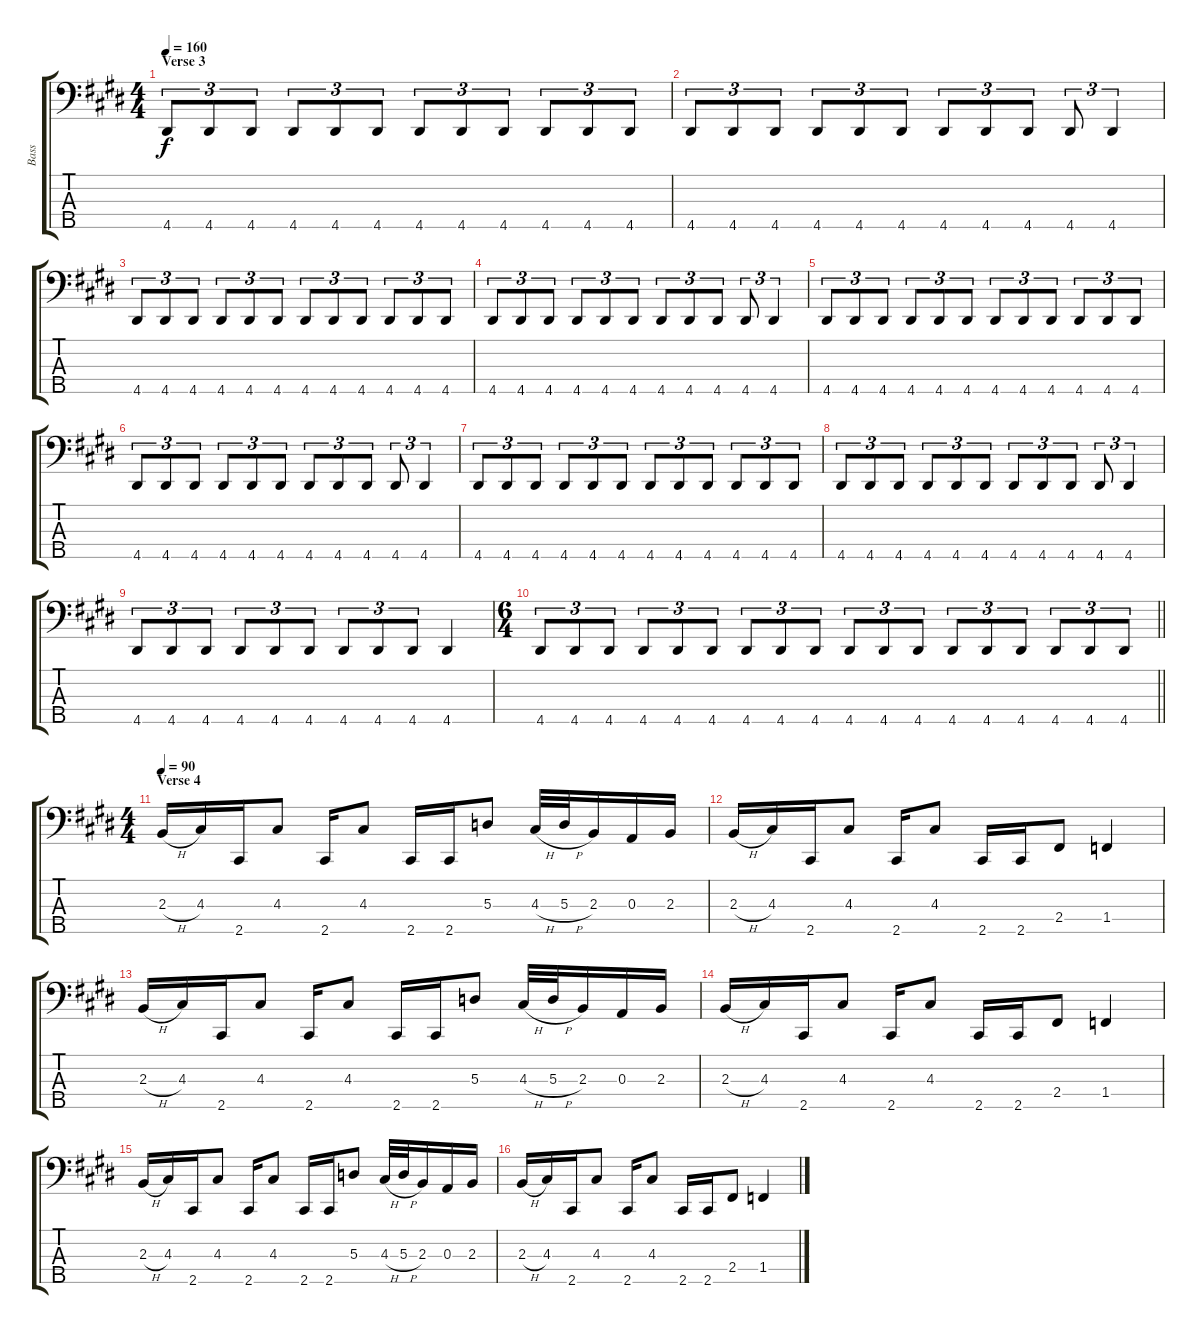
\track ("Bass" "Bass") {instrument electricbassfinger}
\staff {score tabs}
\tuning (G2 D2 A1 E1 B0) {hide}
\ts (4 4)
\section ("" "Verse 3")
\tempo 160
\clef f4
\ks e
4.5.8{tu (3 2) dy f} 4.5.8{tu (3 2)} 4.5.8{tu (3 2)} 4.5.8{tu (3 2)} 4.5.8{tu (3 2)} 4.5.8{tu (3 2)} 4.5.8{tu (3 2)} 4.5.8{tu (3 2)} 4.5.8{tu (3 2)} 4.5.8{tu (3 2)} 4.5.8{tu (3 2)} 4.5.8{tu (3 2)} |
4.5.8{tu (3 2)} 4.5.8{tu (3 2)} 4.5.8{tu (3 2)} 4.5.8{tu (3 2)} 4.5.8{tu (3 2)} 4.5.8{tu (3 2)} 4.5.8{tu (3 2)} 4.5.8{tu (3 2)} 4.5.8{tu (3 2)} 4.5.8{tu (3 2)} 4.5.4{tu (3 2)} |
4.5.8{tu (3 2)} 4.5.8{tu (3 2)} 4.5.8{tu (3 2)} 4.5.8{tu (3 2)} 4.5.8{tu (3 2)} 4.5.8{tu (3 2)} 4.5.8{tu (3 2)} 4.5.8{tu (3 2)} 4.5.8{tu (3 2)} 4.5.8{tu (3 2)} 4.5.8{tu (3 2)} 4.5.8{tu (3 2)} |
4.5.8{tu (3 2)} 4.5.8{tu (3 2)} 4.5.8{tu (3 2)} 4.5.8{tu (3 2)} 4.5.8{tu (3 2)} 4.5.8{tu (3 2)} 4.5.8{tu (3 2)} 4.5.8{tu (3 2)} 4.5.8{tu (3 2)} 4.5.8{tu (3 2)} 4.5.4{tu (3 2)} |
4.5.8{tu (3 2)} 4.5.8{tu (3 2)} 4.5.8{tu (3 2)} 4.5.8{tu (3 2)} 4.5.8{tu (3 2)} 4.5.8{tu (3 2)} 4.5.8{tu (3 2)} 4.5.8{tu (3 2)} 4.5.8{tu (3 2)} 4.5.8{tu (3 2)} 4.5.8{tu (3 2)} 4.5.8{tu (3 2)} |
4.5.8{tu (3 2)} 4.5.8{tu (3 2)} 4.5.8{tu (3 2)} 4.5.8{tu (3 2)} 4.5.8{tu (3 2)} 4.5.8{tu (3 2)} 4.5.8{tu (3 2)} 4.5.8{tu (3 2)} 4.5.8{tu (3 2)} 4.5.8{tu (3 2)} 4.5.4{tu (3 2)} |
4.5.8{tu (3 2)} 4.5.8{tu (3 2)} 4.5.8{tu (3 2)} 4.5.8{tu (3 2)} 4.5.8{tu (3 2)} 4.5.8{tu (3 2)} 4.5.8{tu (3 2)} 4.5.8{tu (3 2)} 4.5.8{tu (3 2)} 4.5.8{tu (3 2)} 4.5.8{tu (3 2)} 4.5.8{tu (3 2)} |
4.5.8{tu (3 2)} 4.5.8{tu (3 2)} 4.5.8{tu (3 2)} 4.5.8{tu (3 2)} 4.5.8{tu (3 2)} 4.5.8{tu (3 2)} 4.5.8{tu (3 2)} 4.5.8{tu (3 2)} 4.5.8{tu (3 2)} 4.5.8{tu (3 2)} 4.5.4{tu (3 2)} |
4.5.8{tu (3 2)} 4.5.8{tu (3 2)} 4.5.8{tu (3 2)} 4.5.8{tu (3 2)} 4.5.8{tu (3 2)} 4.5.8{tu (3 2)} 4.5.8{tu (3 2)} 4.5.8{tu (3 2)} 4.5.8{tu (3 2)} 4.5.4 |
\ts (6 4)
\barLineRight lightlight
4.5.8{tu (3 2)} 4.5.8{tu (3 2)} 4.5.8{tu (3 2)} 4.5.8{tu (3 2)} 4.5.8{tu (3 2)} 4.5.8{tu (3 2)} 4.5.8{tu (3 2)} 4.5.8{tu (3 2)} 4.5.8{tu (3 2)} 4.5.8{tu (3 2)} 4.5.8{tu (3 2)} 4.5.8{tu (3 2)} 4.5.8{tu (3 2)} 4.5.8{tu (3 2)} 4.5.8{tu (3 2)} 4.5.8{tu (3 2)} 4.5.8{tu (3 2)} 4.5.8{tu (3 2)} |
\ts (4 4)
\section ("" "Verse 4")
\tempo 90
2.3{h}.16 4.3.16 2.5.16 4.3.8 2.5.16 4.3.8 2.5.16 2.5.16 5.3.8 4.3{h}.32 5.3{h}.32 2.3.16 0.3.16 2.3.16 |
2.3{h}.16 4.3.16 2.5.16 4.3.8 2.5.16 4.3.8 2.5.16 2.5.16 2.4.8 1.4.4 |
2.3{h}.16 4.3.16 2.5.16 4.3.8 2.5.16 4.3.8 2.5.16 2.5.16 5.3.8 4.3{h}.32 5.3{h}.32 2.3.16 0.3.16 2.3.16 |
2.3{h}.16 4.3.16 2.5.16 4.3.8 2.5.16 4.3.8 2.5.16 2.5.16 2.4.8 1.4.4 |
2.3{h}.16 4.3.16 2.5.16 4.3.8 2.5.16 4.3.8 2.5.16 2.5.16 5.3.8 4.3{h}.32 5.3{h}.32 2.3.16 0.3.16 2.3.16 |
2.3{h}.16 4.3.16 2.5.16 4.3.8 2.5.16 4.3.8 2.5.16 2.5.16 2.4.8 1.4.4
